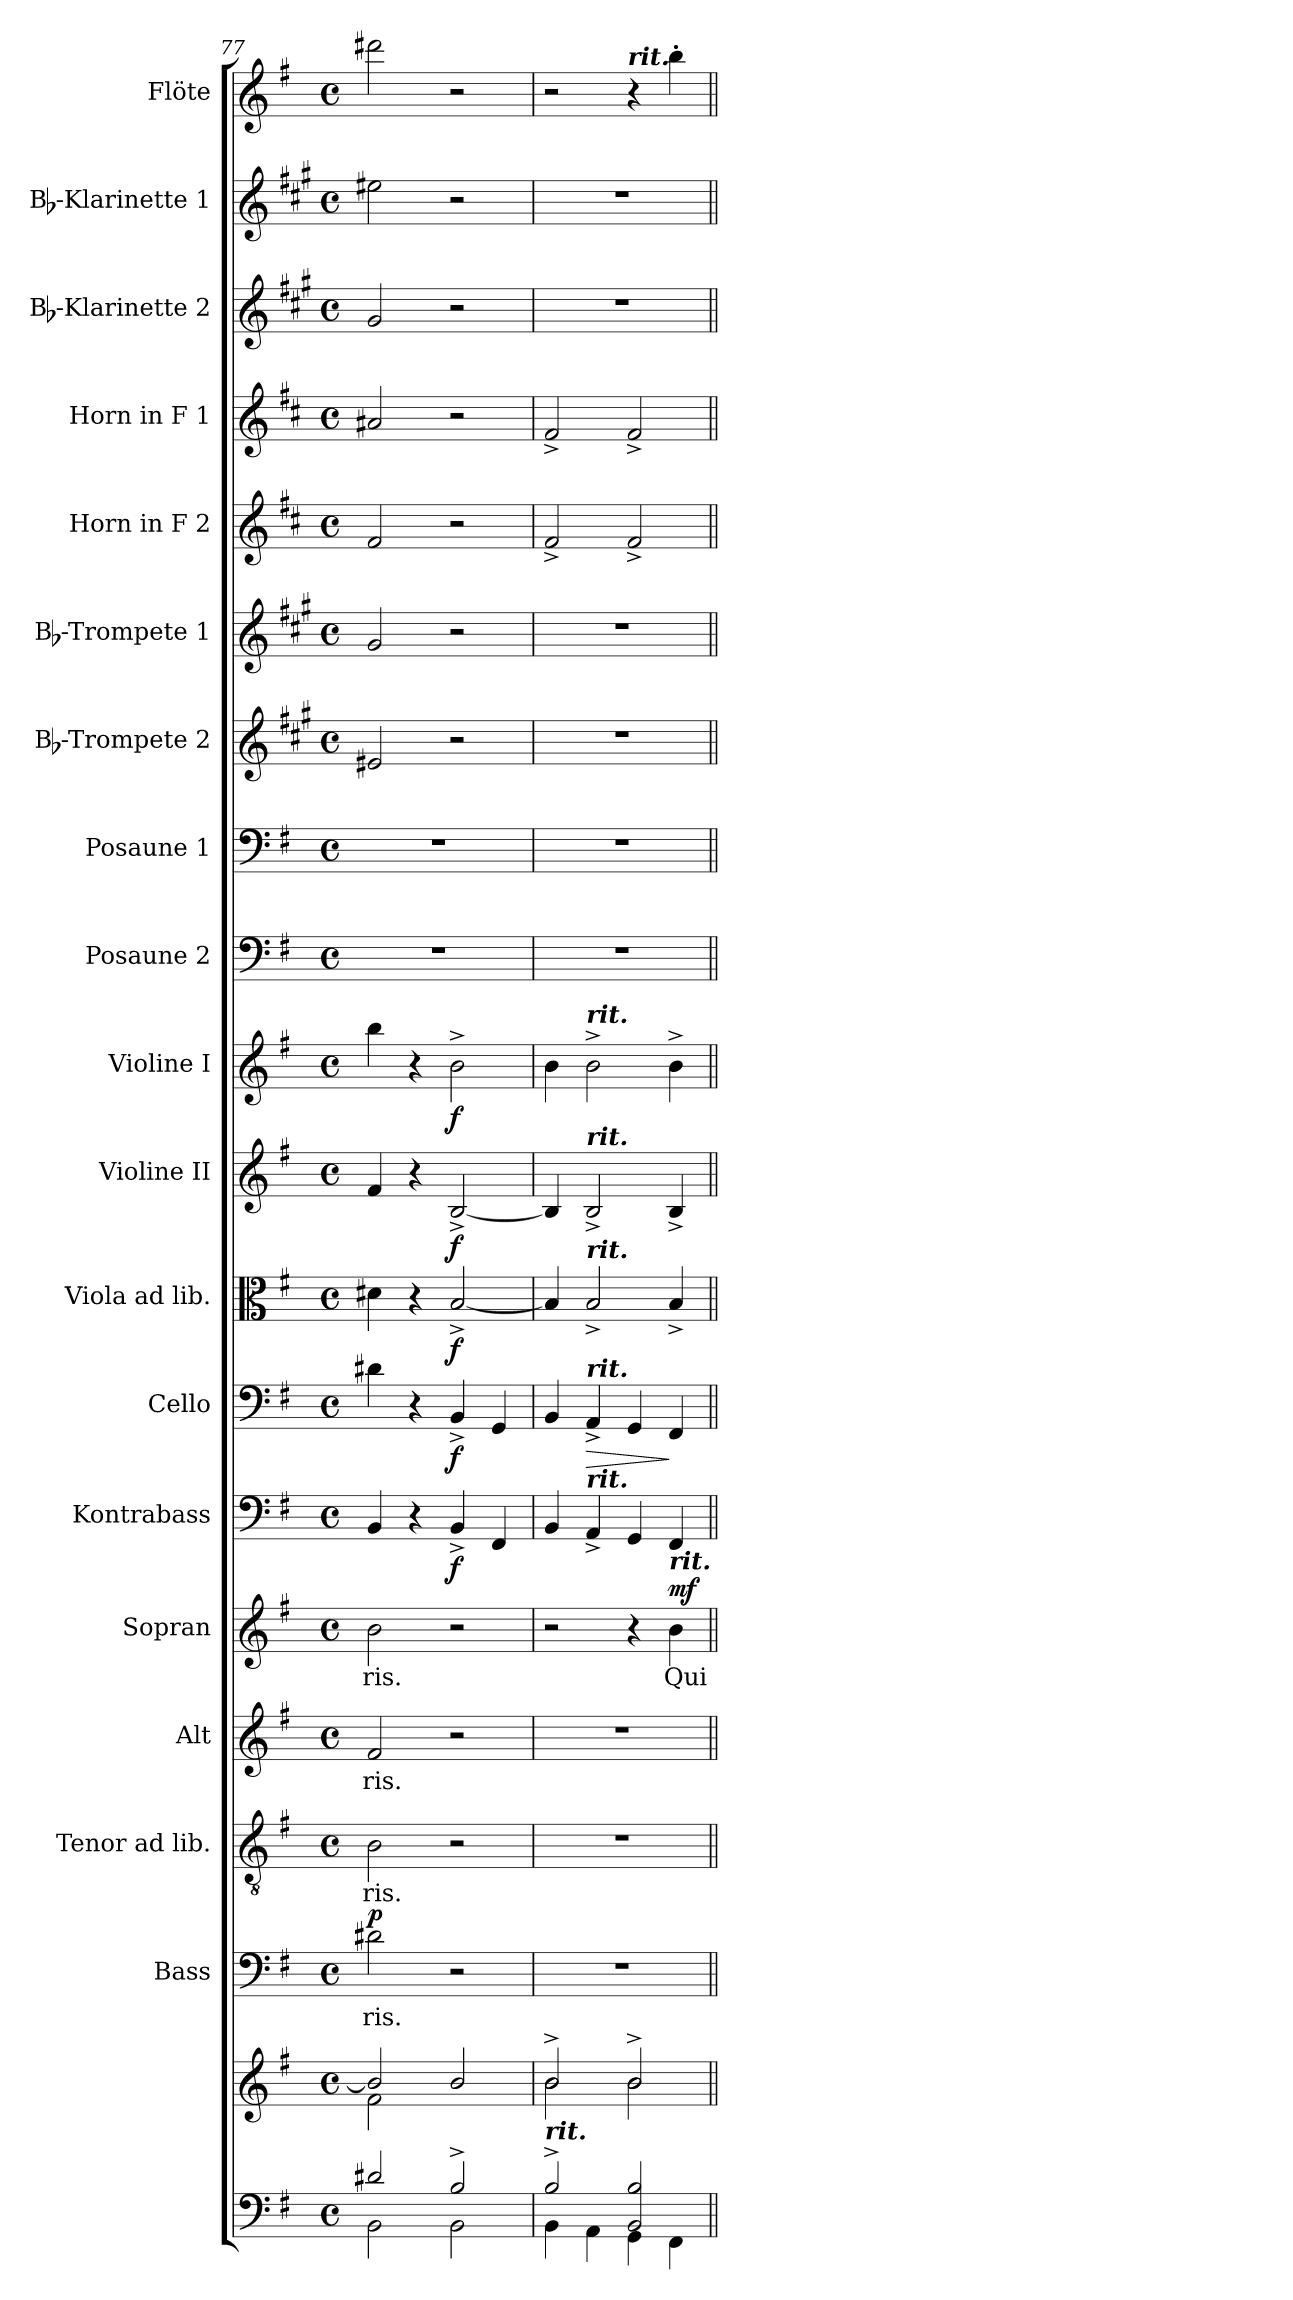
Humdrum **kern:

**kern	**kern	**kern	**text	**dynam	**kern	**text	**kern	**text	**kern	**text	**dynam	**kern	**dynam	**kern	**dynam	**kern	**dynam	**kern	**dynam	**kern	**dynam	**kern	**kern	**kern	**kern	**kern	**kern	**kern	**kern	**kern
*part19	*part19	*part18	*part18	*part18	*part17	*part17	*part16	*part16	*part15	*part15	*part15	*part14	*part14	*part13	*part13	*part12	*part12	*part11	*part11	*part10	*part10	*part9	*part8	*part7	*part6	*part5	*part4	*part3	*part2	*part1
*staff20	*staff19	*staff18	*staff18	*staff18	*staff17	*staff17	*staff16	*staff16	*staff15	*staff15	*staff15	*staff14	*staff14	*staff13	*staff13	*staff12	*staff12	*staff11	*staff11	*staff10	*staff10	*staff9	*staff8	*staff7	*staff6	*staff5	*staff4	*staff3	*staff2	*staff1
*	*	*I"Bass	*	*	*I"Tenor ad lib.	*	*I"Alt	*	*I"Sopran	*	*	*I"Kontrabass	*	*I"Cello	*	*I"Viola ad lib.	*	*I"Violine II	*	*I"Violine I	*	*I"Posaune 2	*I"Posaune 1	*I"Bb-Trompete 2	*I"Bb-Trompete 1	*I"Horn in F 2	*I"Horn in F 1	*I"Bb-Klarinette 2	*I"Bb-Klarinette 1	*I"Flöte
*	*	*I'B.	*	*	*I'T.	*	*I'A.	*	*I'S.	*	*	*I'Kb.	*	*	*	*I'Vla.	*	*I'Vl. II	*	*I'Vl. I	*	*I'Pos. 2	*I'Pos. 1	*I'Bb Trp. 2	*I'Bb Trp. 1	*	*	*I'Bb Kl. 2	*I'Bb Kl. 1	*I'Fl.
*clefF4	*clefG2	*clefF4	*	*	*clefGv2	*	*clefG2	*	*clefG2	*	*	*clefF4	*	*clefF4	*	*clefC3	*	*clefG2	*	*clefG2	*	*clefF4	*clefF4	*clefG2	*clefG2	*clefG2	*clefG2	*clefG2	*clefG2	*clefG2
*	*	*	*	*	*	*	*	*	*	*	*	*ITrd7c12	*	*	*	*	*	*	*	*	*	*	*	*ITrd1c2	*ITrd1c2	*ITrd4c7	*ITrd4c7	*ITrd1c2	*ITrd1c2	*
*k[f#]	*k[f#]	*k[f#]	*	*	*k[f#]	*	*k[f#]	*	*k[f#]	*	*	*k[f#]	*	*k[f#]	*	*k[f#]	*	*k[f#]	*	*k[f#]	*	*k[f#]	*k[f#]	*k[f#]	*k[f#]	*k[f#]	*k[f#]	*k[f#]	*k[f#]	*k[f#]
*G:	*G:	*G:	*	*	*G:	*	*G:	*	*G:	*	*	*G:	*	*G:	*	*G:	*	*G:	*	*G:	*	*G:	*G:	*G:	*G:	*G:	*G:	*G:	*G:	*G:
*M4/4	*M4/4	*M4/4	*	*	*M4/4	*	*M4/4	*	*M4/4	*	*	*M4/4	*	*M4/4	*	*M4/4	*	*M4/4	*	*M4/4	*	*M4/4	*M4/4	*M4/4	*M4/4	*M4/4	*M4/4	*M4/4	*M4/4	*M4/4
*met(c)	*met(c)	*met(c)	*	*	*met(c)	*	*met(c)	*	*met(c)	*	*	*met(c)	*	*met(c)	*	*met(c)	*	*met(c)	*	*met(c)	*	*met(c)	*met(c)	*met(c)	*met(c)	*met(c)	*met(c)	*met(c)	*met(c)	*met(c)
=77	=77	=77	=77	=77	=77	=77	=77	=77	=77	=77	=77	=77	=77	=77	=77	=77	=77	=77	=77	=77	=77	=77	=77	=77	=77	=77	=77	=77	=77	=77
*^	*^	*	*	*	*	*	*	*	*	*	*	*	*	*	*	*	*	*	*	*	*	*	*	*	*	*	*	*	*	*
!	!	!	!	!	!LO:LY:b	!LO:DY:a	!	!LO:LY:b	!	!LO:LY:b	!	!LO:LY:b	!	!	!	!	!	!	!	!	!	!	!	!	!	!	!	!	!	!	!	!
2d#X/	2BB\	2b/]	2f#\	2d#X\	-ris.	p	2B\	-ris.	2f#/	-ris.	2b\	-ris.	.	4BBB/	.	4d#X\	.	4d#X\	.	4f#/	.	4bb\	.	1r	1r	2d#X/	2f#/	2B/	2d#X/	2f#/	2dd#X\	2ddd#X\
.	.	.	.	.	.	.	.	.	.	.	.	.	.	4r	.	4r	.	4r	.	4r	.	4r	.	.	.	.	.	.	.	.	.	.
!	!	!	!	!	!	!	!	!	!	!	!	!	!	!	!LO:DY:b	!	!LO:DY:b	!	!LO:DY:b	!	!LO:DY:b	!	!LO:DY:b	!	!	!	!	!	!	!	!	!
2B^>/	2BB\	2b/	2ryy	2r	.	.	2r	.	2r	.	2r	.	.	4BBB^</	f	4BB^</	f	[2B^</	f	[2B^</	f	2b^>\	f	.	.	2r	2r	2r	2r	2r	2r	2r
.	.	.	.	.	.	.	.	.	.	.	.	.	.	4FFF#/	.	4GG/	.	.	.	.	.	.	.	.	.	.	.	.	.	.	.	.
=78	=78	=78	=78	=78	=78	=78	=78	=78	=78	=78	=78	=78	=78	=78	=78	=78	=78	=78	=78	=78	=78	=78	=78	=78	=78	=78	=78	=78	=78	=78	=78	=78
!	!	!LO:TX:b:Bi:t=rit.	!	!	!	!	!	!	!	!	!	!	!	!	!	!	!	!	!	!	!	!	!	!	!	!	!	!	!	!	!	!
2B^>/	4BB\	2b^>/	2b\	1r	.	.	1r	.	1r	.	2r	.	.	4BBB/	.	4BB/	.	4B/]	.	4B/]	.	4b\	.	1r	1r	1r	1r	2B^</	2B^</	1r	1r	2r
!	!	!	!	!	!	!	!	!	!	!	!	!	!	!	!	!	!	!	!	!	!	!LO:TX:a:Bi:t=rit.	!	!	!	!	!	!	!	!	!	!
!	!	!	!	!	!	!	!	!	!	!	!	!	!	!	!	!	!	!	!	!LO:TX:a:Bi:t=rit.	!	!	!	!	!	!	!	!	!	!	!	!
!	!	!	!	!	!	!	!	!	!	!	!	!	!	!	!	!	!	!LO:TX:a:Bi:t=rit.	!	!	!	!	!	!	!	!	!	!	!	!	!	!
!	!	!	!	!	!	!	!	!	!	!	!	!	!	!	!	!LO:TX:a:Bi:t=rit.	!	!	!	!	!	!	!	!	!	!	!	!	!	!	!	!
!	!	!	!	!	!	!	!	!	!	!	!	!	!	!LO:TX:a:Bi:t=rit.	!	!	!	!	!	!	!	!	!	!	!	!	!	!	!	!	!	!
!	!	!	!	!	!	!	!	!	!	!	!	!	!	!	!	!	!LO:HP:b	!	!	!	!	!	!	!	!	!	!	!	!	!	!	!
.	4AA\	.	.	.	.	.	.	.	.	.	.	.	.	4AAA^</	.	4AA^</	>	2B^</	.	2B^</	.	2b^>\	.	.	.	.	.	.	.	.	.	.
!	!	!	!	!	!	!	!	!	!	!	!	!	!	!	!	!	!	!	!	!	!	!	!	!	!	!	!	!	!	!	!	!LO:TX:a:Bi:t=rit.
2BB/ 2B/	4GG\	2b^>/	2b\	.	.	.	.	.	.	.	4r	.	.	4GGG/	.	4GG/	.	.	.	.	.	.	.	.	.	.	.	2B^</	2B^</	.	.	4r
!	!	!	!	!	!	!	!	!	!	!	!LO:TX:a:Bi:t=rit.	!	!	!	!	!	!	!	!	!	!	!	!	!	!	!	!	!	!	!	!	!
!	!	!	!	!	!	!	!	!	!	!	!	!LO:LY:b	!LO:DY:a	!	!	!	!	!	!	!	!	!	!	!	!	!	!	!	!	!	!	!
.	4FF#\	.	.	.	.	.	.	.	.	.	4b\	Qui	mf	4FFF#/	.	4FF#/	]	4B^</	.	4B^</	.	4b^>\	.	.	.	.	.	.	.	.	.	4bb'>\
*v	*v	*	*	*	*	*	*	*	*	*	*	*	*	*	*	*	*	*	*	*	*	*	*	*	*	*	*	*	*	*	*	*
*	*v	*v	*	*	*	*	*	*	*	*	*	*	*	*	*	*	*	*	*	*	*	*	*	*	*	*	*	*	*	*	*
=||	=||	=||	=||	=||	=||	=||	=||	=||	=||	=||	=||	=||	=||	=||	=||	=||	=||	=||	=||	=||	=||	=||	=||	=||	=||	=||	=||	=||	=||	=||
*-	*-	*-	*-	*-	*-	*-	*-	*-	*-	*-	*-	*-	*-	*-	*-	*-	*-	*-	*-	*-	*-	*-	*-	*-	*-	*-	*-	*-	*-	*-
